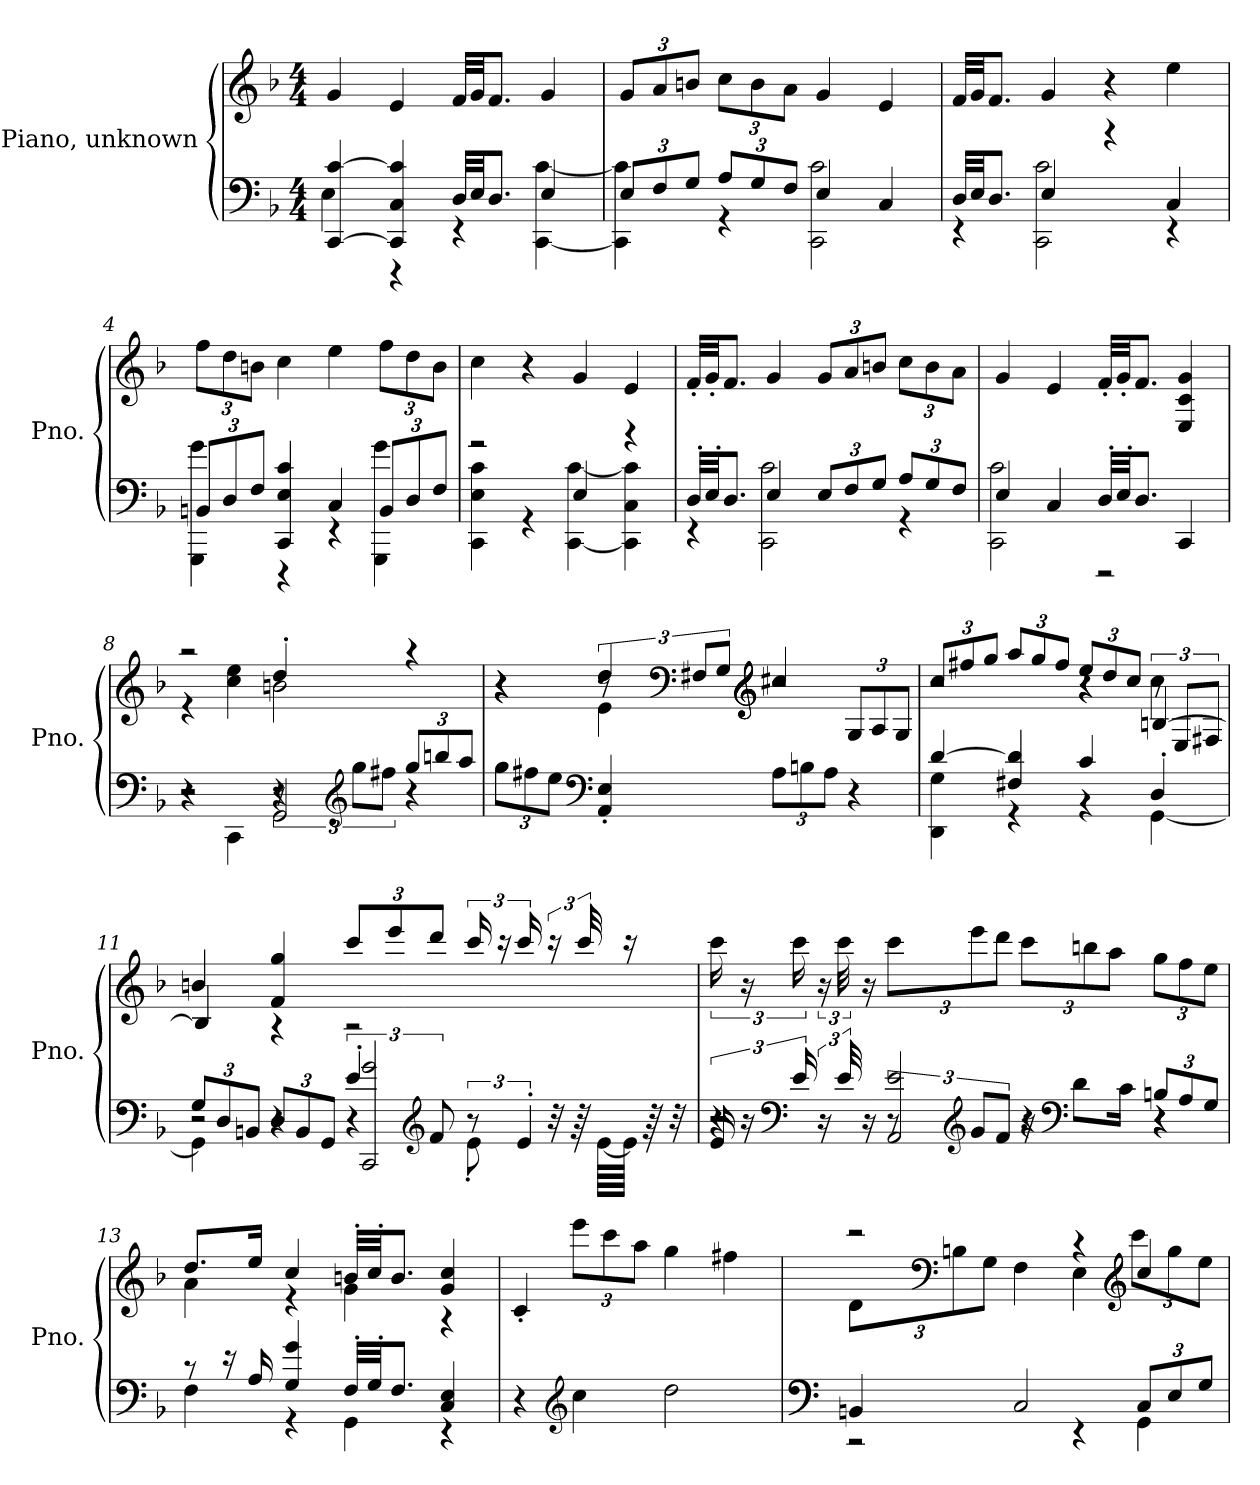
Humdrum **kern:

**kern	**kern
*part1	*part1
*staff2	*staff1
*I"Piano, unknown	*
*I'Pno.	*
*clefF4	*clefG2
*k[b-]	*k[b-]
*M4/4	*M4/4
*MM120	*MM120
=1	=1
*^	*
[4CC/ [4c/	4E\	4g/
4CC/] 4C/ 4c/]	4r	4e/
32D/LLL	4r	32f/LLL
32E/JJ	.	32g/JJ
8.D/J	.	8.f/J
4E/	[4CC\ [4c\	4g/
=2	=2	=2
*Xbrackettup	*	*Xbrackettup
12E/L	4CC\] 4c\]	12g/L
12F/	.	12a/
12G/J	.	12bn/J
12A/L	4r	12cc\L
12G/	.	12b\
12F/J	.	12a\J
4E/	2CC\ 2c\	4g/
4C/	.	4e/
=3	=3	=3
32D/LLL	4r	32f/LLL
32E/JJ	.	32g/JJ
8.D/J	.	8.f/J
4E/	2CC\ 2c\	4g/
4r	.	4r
4C/	4r	4ee\
=4	=4	=4
12BBn/L	4GGG\ 4g\	12ff\L
12D/	.	12dd\
12F/J	.	12bn\J
4CC/ 4E/ 4c/	4r	4cc\
4C/	4r	4ee\
12BB/L	4GGG\ 4g\	12ff\L
12D/	.	12dd\
12F/J	.	12b\J
=5	=5	=5
2r	4CC\ 4E\ 4c\	4cc\
.	4r	4r
4E/	[4CC\ [4c\	4g/
4r	4CC\] 4C\ 4c\]	4e/
!!LO:LB:g=z
=6	=6	=6
32D'/LLL	4r	32f'/LLL
32E'/JJ	.	32g'/JJ
8.D/J	.	8.f/J
4E/	2CC\ 2c\	4g/
12E/L	.	12g/L
12F/	.	12a/
12G/J	.	12bn/J
12A/L	4r	12cc\L
12G/	.	12b\
12F/J	.	12a\J
=7	=7	=7
4E/	2CC\ 2c\	4g/
4C/	.	4e/
32D'/LLL	2r	32f'/LLL
32E'/JJ	.	32g'/JJ
8.D/J	.	8.f/J
4CC/	.	4E/ 4c/ 4g/
=8	=8	=8
*	*^	*^
2r	4r	2r	2r	4r
.	4CC\	.	.	4cc\ 4ee\
*	*brackettup	*	*	*
4r	12r	2GG/	4dd'/	2bn\
*clefG2	*	*	*	*
.	12gg\L	.	.	.
.	12ff#X\J	.	.	.
*Xbrackettup	*	*	*	*
12gg/L	4r	.	4r	.
12bbn/	.	.	.	.
12aa/J	.	.	.	.
*v	*v	*v	*	*
!!LO:LB:g=z
=9	=9	=9
*	*	*^
12gg\L	4r	4r	4r
12ff#X\	.	.	.
12ee\J	.	.	.
*clefF4	*	*	*
*	*	*	*brackettup
4AA/' 4E/'	4dd/	4e\	12r
*	*clefF4	*	*
.	.	.	12F#X/L
.	.	.	12G/J
*	*clefG2	*	*
12A\L	2r	2r	4cc#X/
12Bn\	.	.	.
12A\J	.	.	.
*	*	*	*Xbrackettup
4r	.	.	12G/L
.	.	.	12A/
.	.	.	12G/J
=10	=10	=10	=10
*^	*	*	*
[4d/	4DD\ 4G\	12cc/L	2r	2r
.	.	12ff#X/	.	.
.	.	12gg/J	.	.
4F#X/ 4d/]	4r	12aa/L	.	.
.	.	12gg/	.	.
.	.	12ff#/J	.	.
4c/	4r	12ee/L	4r	4r
.	.	12dd/	.	.
.	.	12cc/J	.	.
*	*	*brackettup	*	*
4D'/	[4GG\	12r	4cc\	[4Bn/
.	.	12E/L	.	.
.	.	12F#X/J	.	.
*	*	*	*v	*v
!!LO:LB:g=z
=11	=11	=11	=11
*	*^	*	*
12G/L	4GG\]	2r	4bn/	4B/]
12D/	.	.	.	.
12BBn/J	.	.	.	.
12D/L	4r	.	4f/ 4gg/	4r
12BB/	.	.	.	.
12GG/J	.	.	.	.
*brackettup	*	*	*Xbrackettup	*
6e'/	4r	2CC/ 2g/	12ccc/L	2r
.	.	.	12eee/	.
*clefG2	*	*	*	*
12f/	.	.	12ddd/J	.
*	*	*	*brackettup	*
12r	8e'\	.	24ccc/	.
.	.	.	24r	.
6e'/	.	.	24ccc/	.
.	32r	.	24r	.
.	64r	.	.	.
.	.	.	48ccc/	.
.	[64e\LLLL	.	.	.
.	64e\JJJJ]	.	16r	.
.	64r	.	.	.
.	32r	.	.	.
*	*	*	*v	*v
!!LO:LB:g=z
=12	=12	=12	=12
24e/	2r	4r	24ccc\
24r	.	.	24r
*clefF4	*	*	*
24e/	.	.	24ccc\
24r	.	.	24r
48e/	.	.	48ccc\
16r	.	.	16r
*	*	*	*Xbrackettup
12r	.	2AA/ 2e/	12ccc\L
*clefG2	*	*	*
12g/L	.	.	12eee\
12f/J	.	.	12ddd\J
4r	16r	.	12ccc\L
*clefF4	*	*	*
.	8d\L	.	.
.	.	.	12bbn\
.	.	.	12aa\J
.	16c\Jk	.	.
*Xbrackettup	*	*	*
12Bn/L	4r	4r	12gg\L
12A/	.	.	12ff\
12G/J	.	.	12ee\J
*	*v	*v	*
=13	=13	=13
*	*	*^
8r	4F\	8.dd/L	4a\
16r	.	.	.
16A/	.	16ee/Jk	.
4G/ 4g/	4r	4cc/	4r
32F'/LLL	4GG\	32bn'/LLL	4g\
32G'/JJ	.	32cc'/JJ	.
8.F/J	.	8.b/J	.
4C/ 4E/	4r	4g/ 4cc/	4r
*v	*v	*	*
*	*v	*v
=14	=14
4r	4c'/
*clefG2	*
4cc\	12eee\L
.	12ccc\
.	12aa\J
2dd\	4gg\
.	4ff#X\
!!LO:LB:g=z
=15	=15
*clefF4	*
*^	*^
4BBn/	2r	2r	12d\L
*	*	*clefF4	*
.	.	.	12Bn\
.	.	.	12G\J
2C/	.	.	4F\
.	4r	4r	4E\
*	*	*clefG2	*
12C/L	4GG\	4cc/	12ccc\L
12E/	.	.	12gg\
12G/J	.	.	12ee\J
*v	*v	*	*
*	*v	*v
=	=
*-	*-
